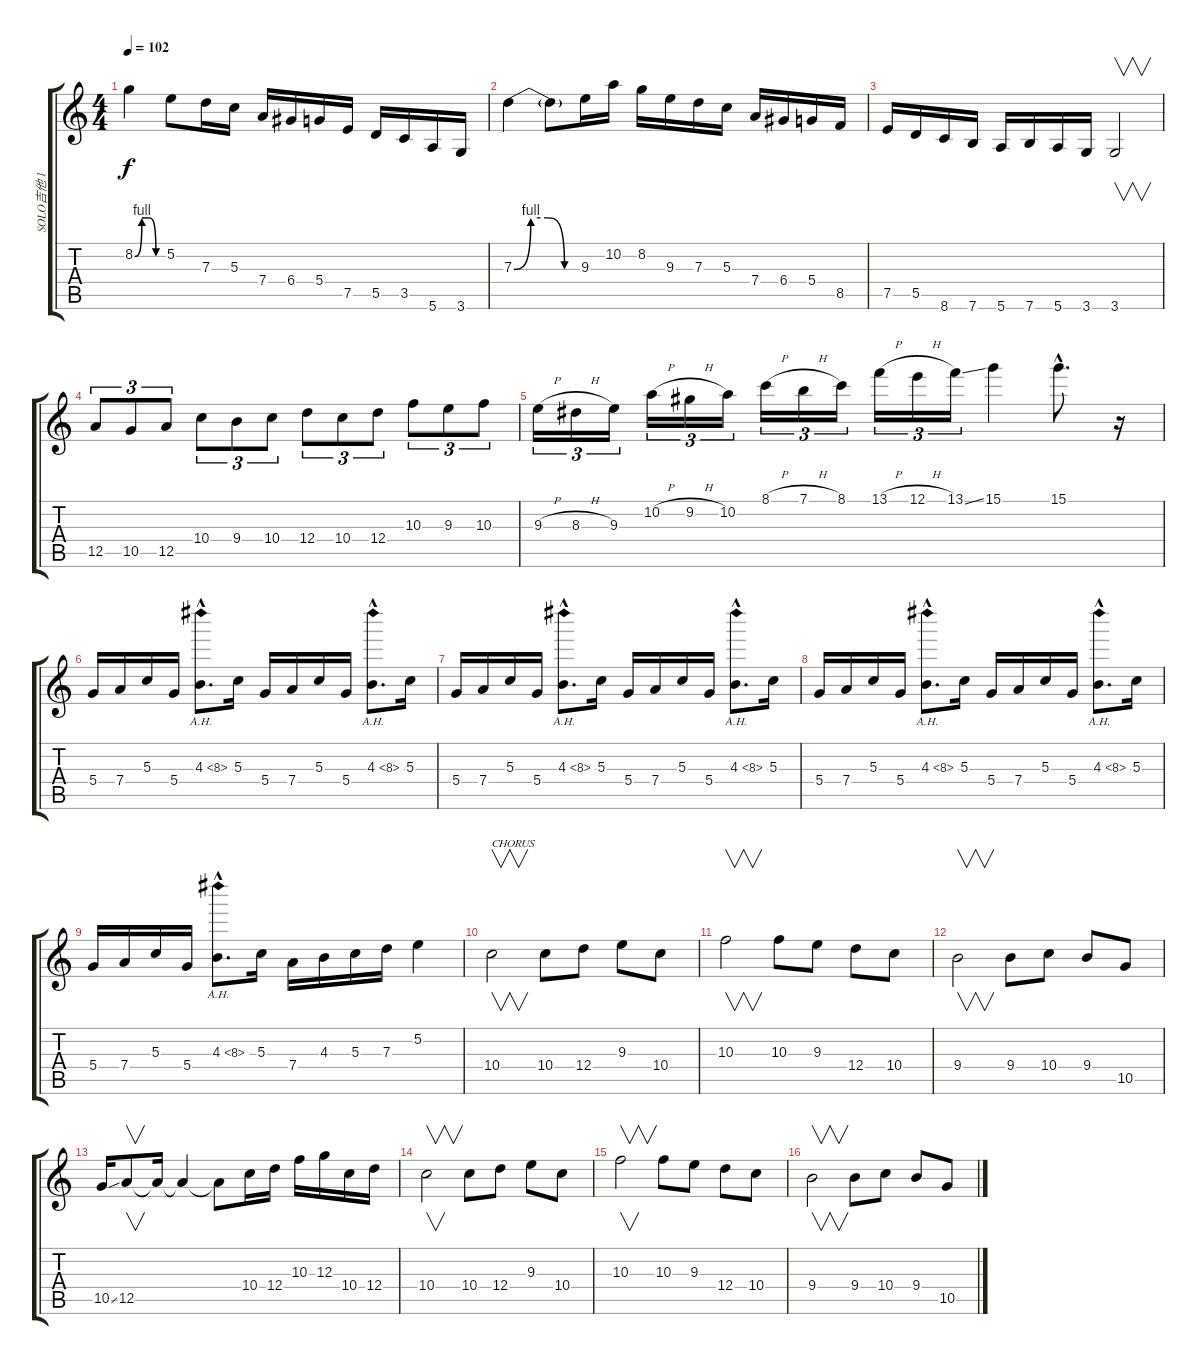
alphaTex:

\track ("SOLO吉他 1" "SOLO吉他 1") {instrument distortionguitar}
\staff {score tabs}
\tuning (E4 B3 G3 D3 A2 E2) {hide}
\ts (4 4)
\tempo 102
\clef g2
\ks c
8.2{be (custom 0 0 15 4 30 4 45 0 60 0)}.4{dy f} 5.2.8 7.3.16 5.3.16 7.4.16 6.4.16 5.4.16 7.5.16 5.5.16 3.5.16 5.6.16 3.6.16 |
7.3{be (custom 0 0 15 4 30 4 45 0 60 0)}.4 7.3{t}.8 9.3.16 10.2.16 8.2.16 9.3.16 7.3.16 5.3.16 7.4.16 6.4.16 5.4.16 8.5.16 |
7.5.16 5.5.16 8.6.16 7.6.16 5.6.16 7.6.16 5.6.16 3.6.16 3.6.2{v} |
12.5.8{tu (3 2)} 10.5.8{tu (3 2)} 12.5.8{tu (3 2)} 10.4.8{tu (3 2)} 9.4.8{tu (3 2)} 10.4.8{tu (3 2)} 12.4.8{tu (3 2)} 10.4.8{tu (3 2)} 12.4.8{tu (3 2)} 10.3.8{tu (3 2)} 9.3.8{tu (3 2)} 10.3.8{tu (3 2)} |
9.3{h}.16{tu (3 2)} 8.3{h}.16{tu (3 2)} 9.3.16{tu (3 2)} 10.2{h}.16{tu (3 2)} 9.2{h}.16{tu (3 2)} 10.2.16{tu (3 2)} 8.1{h}.16{tu (3 2)} 7.1{h}.16{tu (3 2)} 8.1.16{tu (3 2)} 13.1{h}.16{tu (3 2)} 12.1{h}.16{tu (3 2)} 13.1{ss}.16{tu (3 2)} 15.1.4 15.1{hac}.8{d} r.16 |
5.4.16{volume 12} 7.4.16 5.3.16 5.4.16 4.3{ah 4 hac}.8{d} 5.3.16 5.4.16 7.4.16 5.3.16 5.4.16 4.3{ah 4 hac}.8{d} 5.3.16 |
5.4.16 7.4.16 5.3.16 5.4.16 4.3{ah 4 hac}.8{d} 5.3.16 5.4.16 7.4.16 5.3.16 5.4.16 4.3{ah 4 hac}.8{d} 5.3.16 |
5.4.16 7.4.16 5.3.16 5.4.16 4.3{ah 4 hac}.8{d} 5.3.16 5.4.16 7.4.16 5.3.16 5.4.16 4.3{ah 4 hac}.8{d} 5.3.16 |
5.4.16 7.4.16 5.3.16 5.4.16 4.3{ah 4 hac}.8{d} 5.3.16 7.4.16 4.3.16 5.3.16 7.3.16 5.2.4 |
10.4.2{v txt "CHORUS"} 10.4.8 12.4.8 9.3.8 10.4.8 |
10.3.2{v volume 14} 10.3.8 9.3.8 12.4.8 10.4.8 |
9.4.2{v volume 10} 9.4.8 10.4.8 9.4.8 10.5.8 |
10.5{ss}.16 12.5.8{v} 12.5{t}.16 12.5{t}.4 12.5{t}.8 10.4.16{volume 14} 12.4.16 10.3.16 12.3.16 10.4.16 12.4.16 |
10.4.2{v volume 10} 10.4.8 12.4.8 9.3.8 10.4.8 |
10.3.2{v volume 14} 10.3.8 9.3.8 12.4.8 10.4.8 |
9.4.2{v volume 10} 9.4.8 10.4.8 9.4.8 10.5.8
